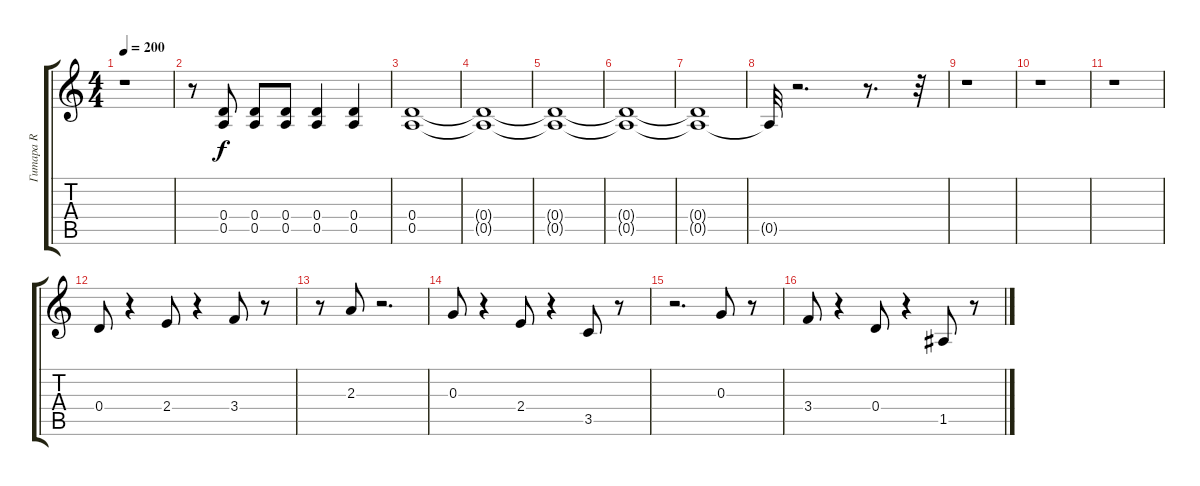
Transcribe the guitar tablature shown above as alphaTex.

\track ("Гитара R" "Гитара R") {instrument overdrivenguitar}
\staff {score tabs}
\tuning (E4 B3 G3 D3 A2 E2) {hide}
\ts (4 4)
\tempo 200
\clef g2
\ks c
r.1{dy f instrument overdrivenguitar} |
r.8 (0.4 0.5).8{volume 10 balance 16} (0.4 0.5).8 (0.4 0.5).8 (0.4 0.5).4 (0.4 0.5).4 |
(0.4 0.5).1 |
(0.4{t} 0.5{t}).1 |
(0.4{t} 0.5{t}).1 |
(0.4{t} 0.5{t}).1 |
(0.4{t} 0.5{t}).1 |
0.5{t}.32 r.2{d} r.8{d} r.32 |
r.1 |
r.1 |
r.1 |
0.4.8{volume 14} r.4 2.4.8 r.4 3.4.8 r.8 |
r.8 2.3.8 r.2{d} |
0.3.8 r.4 2.4.8 r.4 3.5.8 r.8 |
r.2{d} 0.3.8 r.8 |
3.4.8 r.4 0.4.8 r.4 1.5.8 r.8
